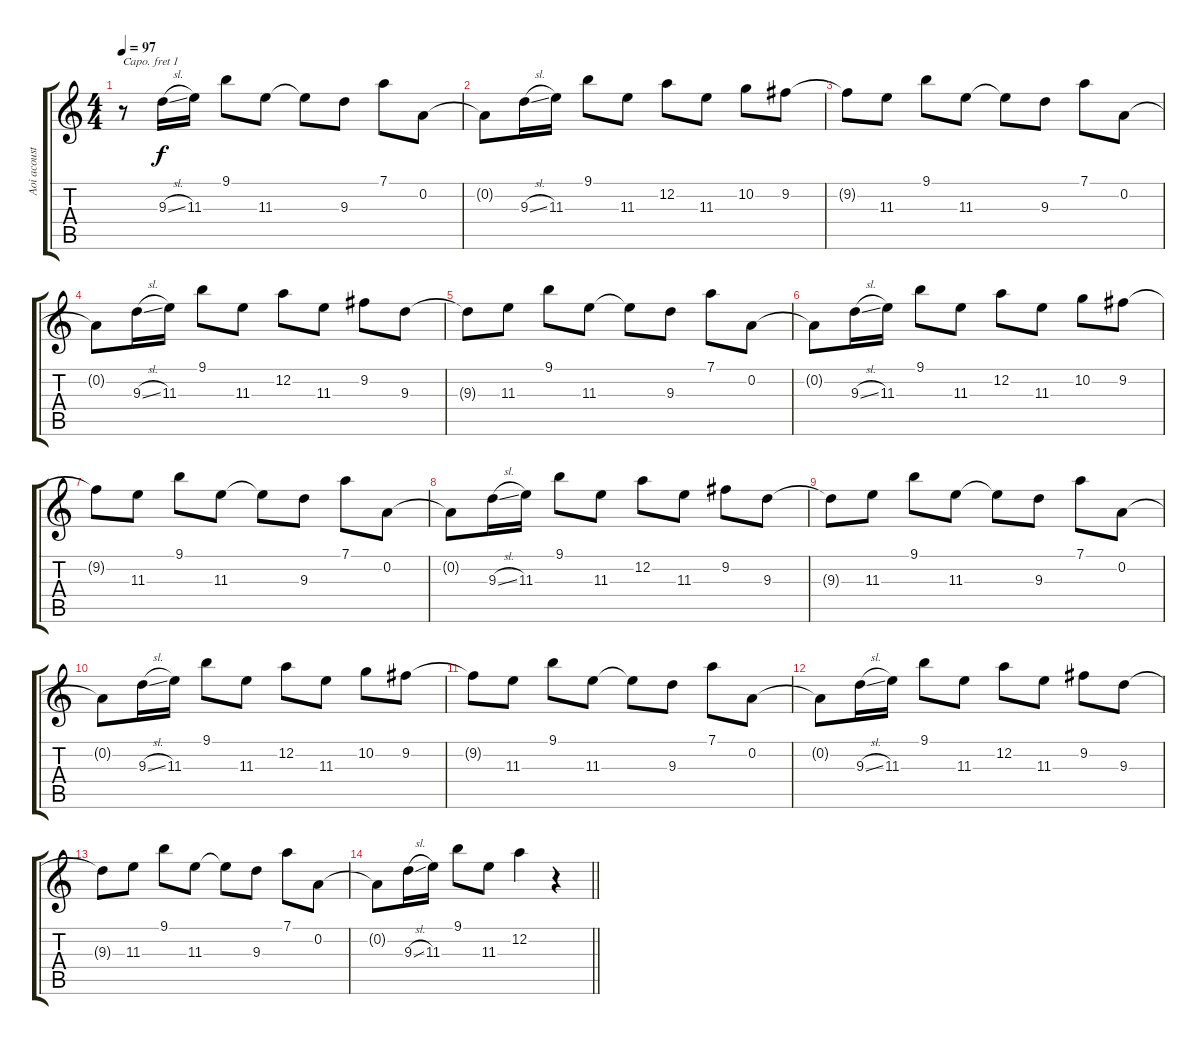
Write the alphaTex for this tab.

\track ("Aoi acoustic" "Aoi acoust") {instrument acousticguitarsteel}
\staff {score tabs}
\capo 1
\tuning (Db4 Ab3 E3 B2 Gb2 B1) {hide}
\ts (4 4)
\tempo 97
\clef g2
\ks c
r.8{dy f} 9.3{sl}.16 11.3.16 9.1.8 11.3.8 11.3{t}.8 9.3.8 7.1.8 0.2.8 |
0.2{t}.8 9.3{sl}.16 11.3.16 9.1.8 11.3.8 12.2.8 11.3.8 10.2.8 9.2.8 |
9.2{t}.8 11.3.8 9.1.8 11.3.8 11.3{t}.8 9.3.8 7.1.8 0.2.8 |
0.2{t}.8 9.3{sl}.16 11.3.16 9.1.8 11.3.8 12.2.8 11.3.8 9.2.8 9.3.8 |
9.3{t}.8 11.3.8 9.1.8 11.3.8 11.3{t}.8 9.3.8 7.1.8 0.2.8 |
0.2{t}.8 9.3{sl}.16 11.3.16 9.1.8 11.3.8 12.2.8 11.3.8 10.2.8 9.2.8 |
9.2{t}.8 11.3.8 9.1.8 11.3.8 11.3{t}.8 9.3.8 7.1.8 0.2.8 |
0.2{t}.8 9.3{sl}.16 11.3.16 9.1.8 11.3.8 12.2.8 11.3.8 9.2.8 9.3.8 |
9.3{t}.8 11.3.8 9.1.8 11.3.8 11.3{t}.8 9.3.8 7.1.8 0.2.8 |
0.2{t}.8 9.3{sl}.16 11.3.16 9.1.8 11.3.8 12.2.8 11.3.8 10.2.8 9.2.8 |
9.2{t}.8 11.3.8 9.1.8 11.3.8 11.3{t}.8 9.3.8 7.1.8 0.2.8 |
0.2{t}.8 9.3{sl}.16 11.3.16 9.1.8 11.3.8 12.2.8 11.3.8 9.2.8 9.3.8 |
9.3{t}.8 11.3.8 9.1.8 11.3.8 11.3{t}.8 9.3.8 7.1.8 0.2.8 |
\barLineRight lightlight
0.2{t}.8 9.3{sl}.16 11.3.16 9.1.8 11.3.8 12.2.4 r.4
